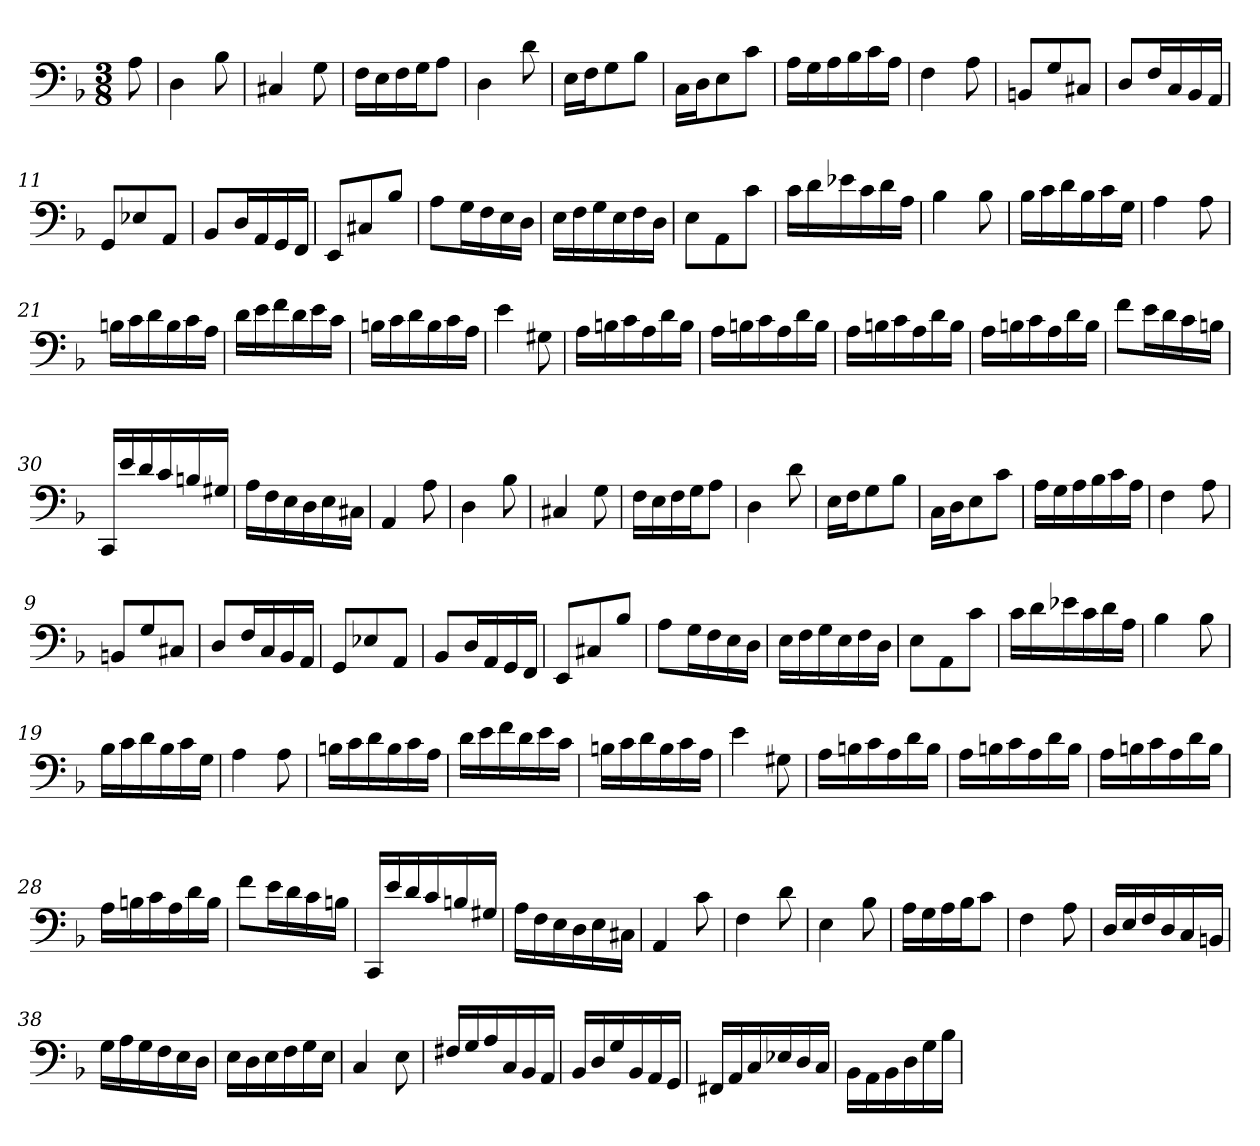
**kern
*part1
*staff1
*clefF4
*k[b-]
*d:
*M3/8
=
8A
=1
4D
8B-
=2
4C#X
8G
=3
16F\LL
16E\
16F\
16G\J
8A\J
=4
4D
8d
=5
16E\LL
16F\J
8G\
8B-\J
=6
16C\LL
16D\J
8E\
8c\J
=7
16A\LL
16G\
16A\
16B-\
16c\
16A\JJ
=8
4F
8A
=9
8BBn/L
8G/
8C#X/J
=10
8D/L
16F/L
16C/
16BB-/
16AA/JJ
=11
8GG/L
8E-X/
8AA/J
=12
8BB-/L
16D/L
16AA/
16GG/
16FF/JJ
=13
8EE/L
8C#X/
8B-/J
=14
8A\L
16G\L
16F\
16E\
16D\JJ
=15
16E\LL
16F\
16G\
16E\
16F\
16D\JJ
=16
8E\L
8AA\
8c\J
=17
16c\LL
16d\
16e-X\
16c\
16d\
16A\JJ
=18
4B-
8B-
=19
16B-\LL
16c\
16d\
16B-\
16c\
16G\JJ
=20
4A
8A
=21
16Bn\LL
16c\
16d\
16B\
16c\
16A\JJ
=22
16d\LL
16e\
16f\
16d\
16e\
16c\JJ
=23
16Bn\LL
16c\
16d\
16B\
16c\
16A\JJ
=24
4e
8G#X
=25
16A\LL
16Bn\
16c\
16A\
16d\
16B\JJ
=26
16A\LL
16Bn\
16c\
16A\
16d\
16B\JJ
=27
16A\LL
16Bn\
16c\
16A\
16d\
16B\JJ
=28
16A\LL
16Bn\
16c\
16A\
16d\
16B\JJ
=29
8f\L
16e\L
16d\
16c\
16Bn\JJ
=30
16CC/LL
16e/
16d/
16c/
16Bn/
16G#X/JJ
=31
16A\LL
16F\
16E\
16D\
16E\
16C#X\JJ
=32
4AA
8A
=1
4D
8B-
=2
4C#X
8G
=3
16F\LL
16E\
16F\
16G\J
8A\J
=4
4D
8d
=5
16E\LL
16F\J
8G\
8B-\J
=6
16C\LL
16D\J
8E\
8c\J
=7
16A\LL
16G\
16A\
16B-\
16c\
16A\JJ
=8
4F
8A
=9
8BBn/L
8G/
8C#X/J
=10
8D/L
16F/L
16C/
16BB-/
16AA/JJ
=11
8GG/L
8E-X/
8AA/J
=12
8BB-/L
16D/L
16AA/
16GG/
16FF/JJ
=13
8EE/L
8C#X/
8B-/J
=14
8A\L
16G\L
16F\
16E\
16D\JJ
=15
16E\LL
16F\
16G\
16E\
16F\
16D\JJ
=16
8E\L
8AA\
8c\J
=17
16c\LL
16d\
16e-X\
16c\
16d\
16A\JJ
=18
4B-
8B-
=19
16B-\LL
16c\
16d\
16B-\
16c\
16G\JJ
=20
4A
8A
=21
16Bn\LL
16c\
16d\
16B\
16c\
16A\JJ
=22
16d\LL
16e\
16f\
16d\
16e\
16c\JJ
=23
16Bn\LL
16c\
16d\
16B\
16c\
16A\JJ
=24
4e
8G#X
=25
16A\LL
16Bn\
16c\
16A\
16d\
16B\JJ
=26
16A\LL
16Bn\
16c\
16A\
16d\
16B\JJ
=27
16A\LL
16Bn\
16c\
16A\
16d\
16B\JJ
=28
16A\LL
16Bn\
16c\
16A\
16d\
16B\JJ
=29
8f\L
16e\L
16d\
16c\
16Bn\JJ
=30
16CC/LL
16e/
16d/
16c/
16Bn/
16G#X/JJ
=31
16A\LL
16F\
16E\
16D\
16E\
16C#X\JJ
=32
4AA
8c
=33
4F
8d
=34
4E
8B-
=35
16A\LL
16G\
16A\
16B-\J
8c\J
=36
4F
8A
=37
16D/LL
16E/
16F/
16D/
16C/
16BBn/JJ
=38
16G\LL
16A\
16G\
16F\
16E\
16D\JJ
=39
16E\LL
16D\
16E\
16F\
16G\
16E\JJ
=40
4C
8E
=41
16F#X/LL
16G/
16A/
16C/
16BB-/
16AA/JJ
=42
16BB-/LL
16D/
16G/
16BB-/
16AA/
16GG/JJ
=43
16FF#X/LL
16AA/
16C/
16E-X/
16D/
16C/JJ
=44
16BB-\LL
16AA\
16BB-\
16D\
16G\
16B-\JJ
=
*-
